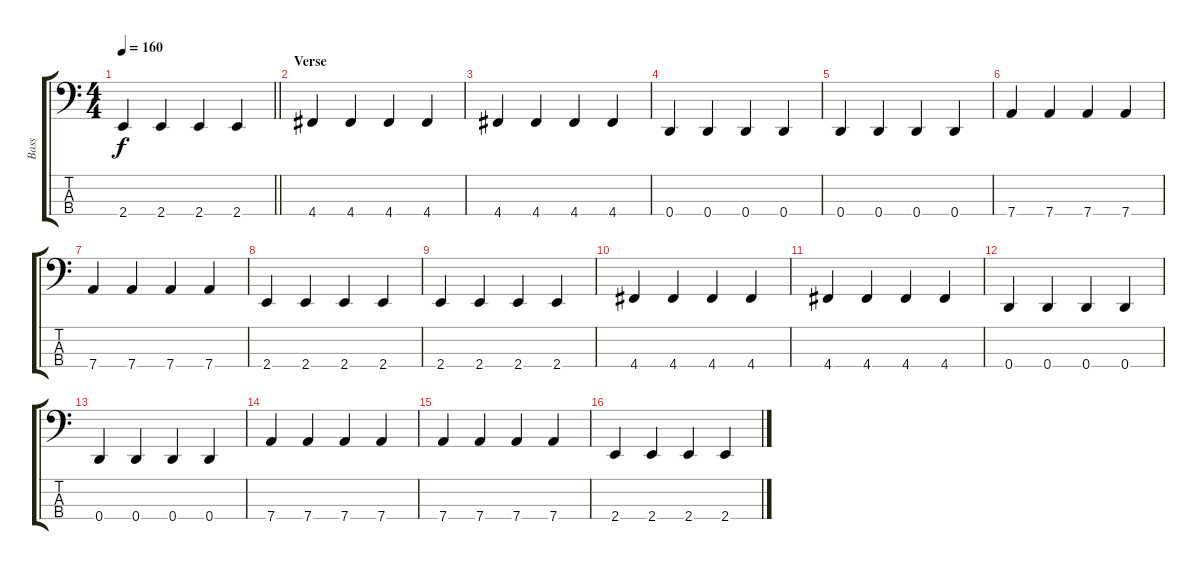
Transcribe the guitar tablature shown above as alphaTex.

\track ("Bass" "Bass") {instrument electricbasspick}
\staff {score tabs}
\tuning (G2 D2 A1 D1) {hide}
\ts (4 4)
\tempo 160
\clef f4
\barLineRight lightlight
\ks c
2.4.4{dy f} 2.4.4 2.4.4 2.4.4 |
\section ("" "Verse")
4.4.4 4.4.4 4.4.4 4.4.4 |
4.4.4 4.4.4 4.4.4 4.4.4 |
0.4.4 0.4.4 0.4.4 0.4.4 |
0.4.4 0.4.4 0.4.4 0.4.4 |
7.4.4 7.4.4 7.4.4 7.4.4 |
7.4.4 7.4.4 7.4.4 7.4.4 |
2.4.4 2.4.4 2.4.4 2.4.4 |
2.4.4 2.4.4 2.4.4 2.4.4 |
4.4.4 4.4.4 4.4.4 4.4.4 |
4.4.4 4.4.4 4.4.4 4.4.4 |
0.4.4 0.4.4 0.4.4 0.4.4 |
0.4.4 0.4.4 0.4.4 0.4.4 |
7.4.4 7.4.4 7.4.4 7.4.4 |
7.4.4 7.4.4 7.4.4 7.4.4 |
2.4.4 2.4.4 2.4.4 2.4.4
